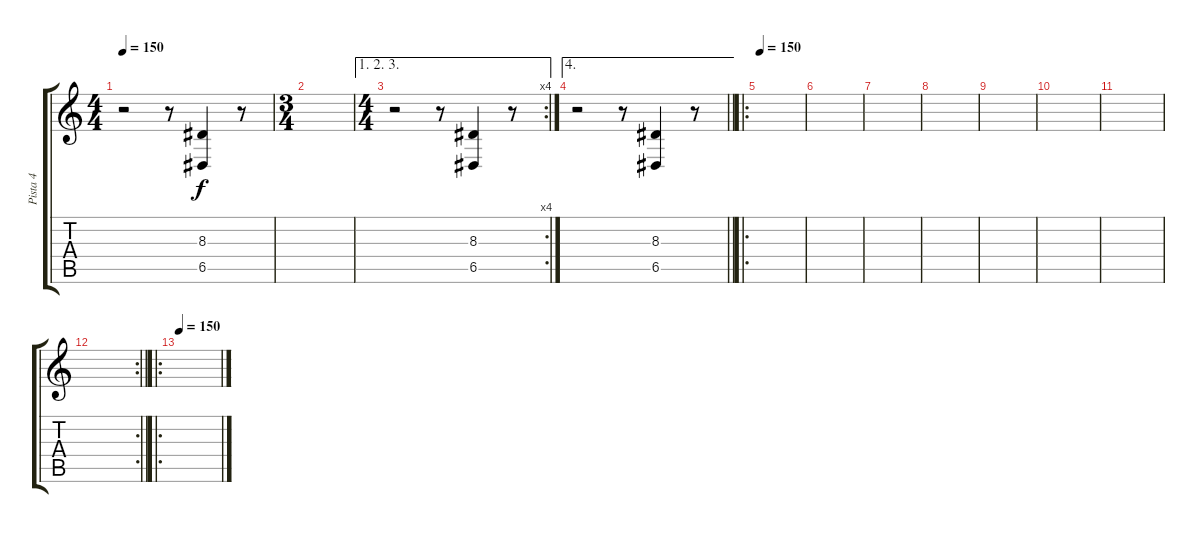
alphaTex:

\track ("Pista 4" "Pista 4") {instrument reversecymbal}
\staff {score tabs}
\tuning (E4 B3 G3 D3 A2 E2) {hide}
\ts (4 4)
\tempo 150
\clef g2
\ks c
r.2{dy f} r.8 (8.3 6.5).4 r.8 |
\ts (3 4)
|
\ae (1 2 3)
\rc 4
\ts (4 4)
r.2 r.8 (8.3 6.5).4 r.8 |
\ae 4
\barLineRight lightlight
r.2 r.8 (8.3 6.5).4 r.8 |
\ro
\tempo 150
|
|
|
|
|
|
|
\rc 2
\barLineRight lightlight
|
\ro
\tempo 150
